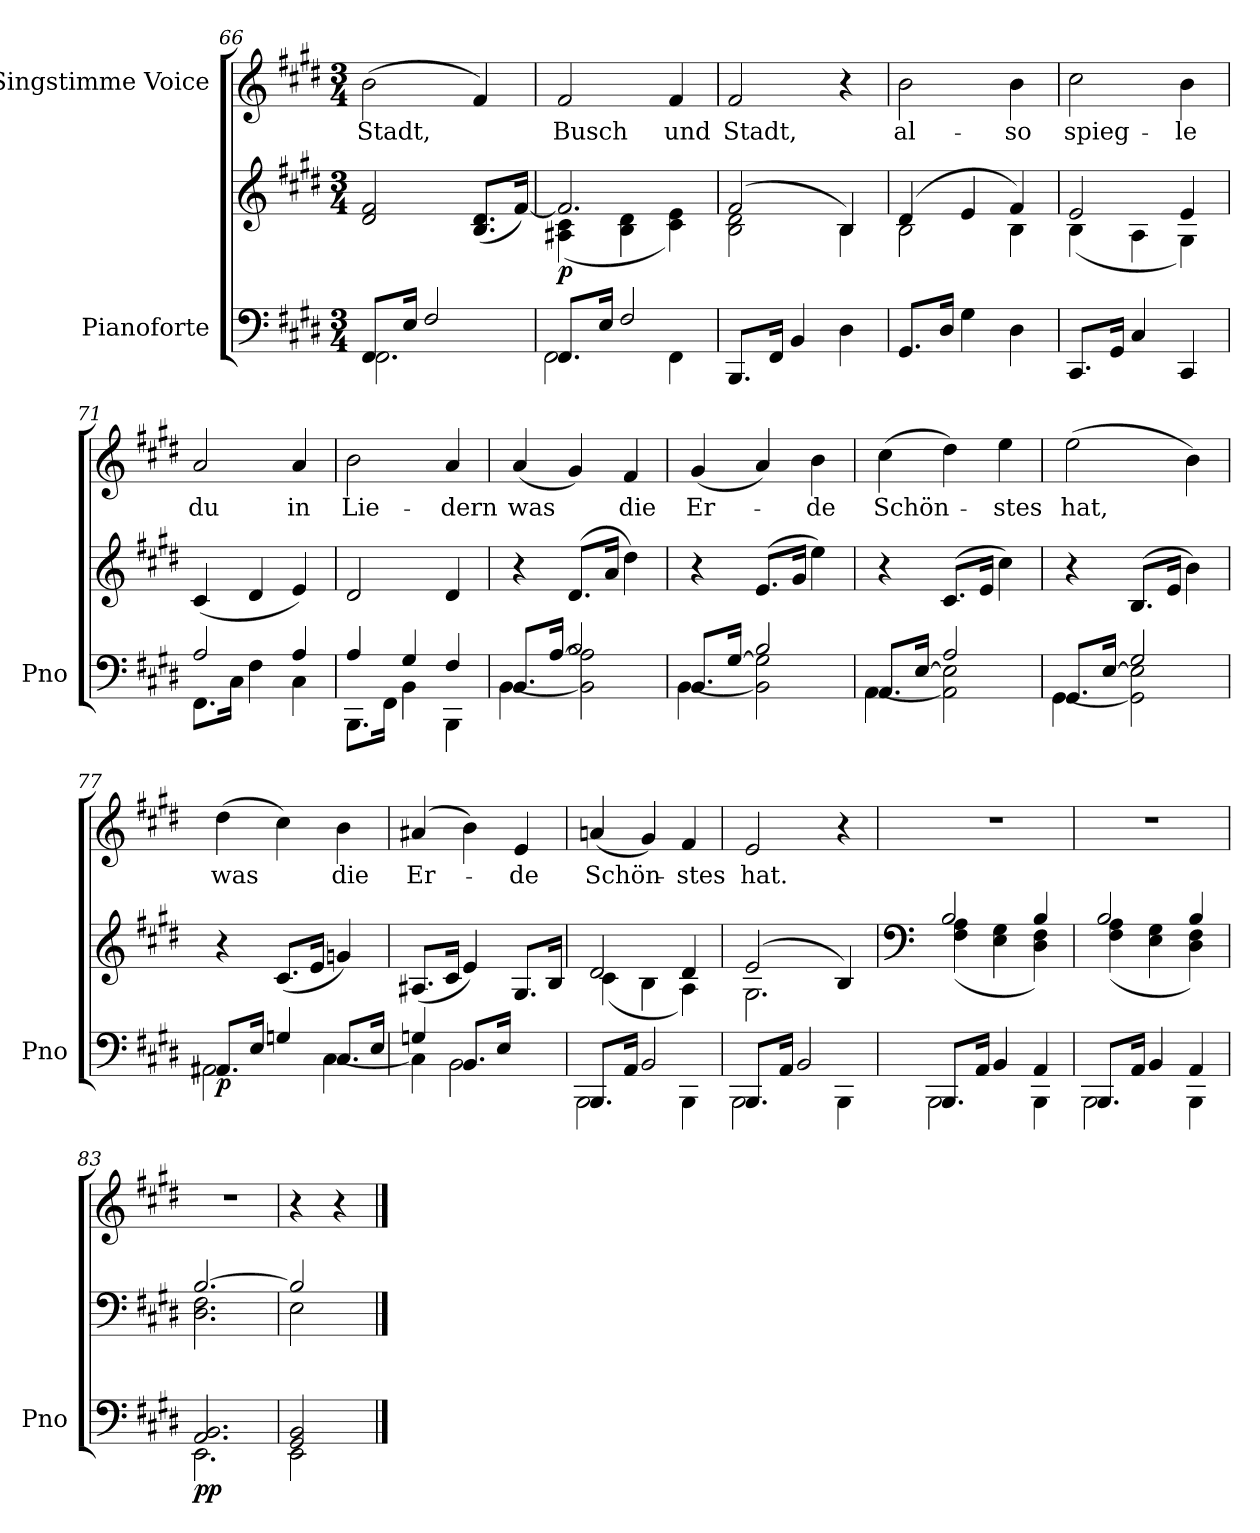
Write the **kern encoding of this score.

**kern	**kern	**dynam	**kern	**text
*part2	*part2	*part2	*part1	*part1
*staff3	*staff2	*staff2/3	*staff1	*staff1
*I"Pianoforte	*	*	*I"Singstimme Voice	*
*I'Pno	*	*	*	*
*clefF4	*clefG2	*	*clefG2	*
*k[f#c#g#d#]	*k[f#c#g#d#]	*	*k[f#c#g#d#]	*
*M3/4	*M3/4	*	*M3/4	*
=66	=66	=66	=66	=66
*^	*	*	*	*
8.FF#/L	2.FF#\	2d#/ 2f#/	.	(2b\	Stadt,
16E/Jk	.	.	.	.	.
2F#/	.	.	.	.	.
.	.	(>8.B/ 8.d#/L	.	4f#/)	.
.	.	[16f#/Jk)	.	.	.
=67	=67	=67	=67	=67	=67
*	*	*^	*	*	*
!	!	!	!	!LO:DY:b	!	!
8.FF#/L	2FF#\	2.f#/]	(4A#X\ 4c#\	p	2f#/	Busch
16E/Jk	.	.	.	.	.	.
2F#/	.	.	4B\ 4d#\	.	.	.
.	4FF#\	.	4c#\ 4e\)	.	4f#/	und
*v	*v	*	*	*	*	*
=68	=68	=68	=68	=68	=68
8.BBB/L	(2f#/	2B\ 2d#\	.	2f#/	Stadt,
16FF#/Jk	.	.	.	.	.
4BB/	.	.	.	.	.
4D#\	4B/)	4B\	.	4r	.
=69	=69	=69	=69	=69	=69
!	!	!	!LO:DY:b=2	!	!
8.GG#/L	(4d#/	2B\	other-dynamics	2b\	al-
16D#/Jk	.	.	.	.	.
4G#\	4e/	.	.	.	.
4D#\	4f#/)	4B\	.	4b\	-so
=70	=70	=70	=70	=70	=70
8.CC#/L	2e/	(4B\	.	2cc#\	spieg-
16GG#/Jk	.	.	.	.	.
4C#/	.	4A\	.	.	.
4CC#/	4e/	4G#\)	.	4b\	-le
*	*v	*v	*	*	*
=71	=71	=71	=71	=71
*^	*	*	*	*
2A/	8.FF#\L	(4c#/	.	2a/	du
.	16C#\Jk	.	.	.	.
.	4F#\	4d#/	.	.	.
4A/	4C#\	4e/)	.	4a/	in
=72	=72	=72	=72	=72	=72
4A/	8.BBB\L	2d#/	.	2b\	Lie-
.	16FF#\Jk	.	.	.	.
4G#/	4BB\	.	.	.	.
4F#/	4BBB\	4d#/	.	4a/	-dern
=73	=73	=73	=73	=73	=73
8.BB/L	[4BB\	4r	.	(4a/	was
[<16A/Jk	.	.	.	.	.
2B/	2BB\] 2A\]	(8.d#/L	.	4g#/)	.
.	.	16a/Jk	.	.	.
.	.	4dd#\)	.	4f#/	die
=74	=74	=74	=74	=74	=74
8.BB/L	[4BB\	4r	.	(4g#/	Er-
[<16G#/Jk	.	.	.	.	.
2B/	2BB\] 2G#\]	(8.e/L	.	4a/)	.
.	.	16g#/Jk	.	.	.
.	.	4ee\)	.	4b\	-de
=75	=75	=75	=75	=75	=75
8.AA/L	[4AA\	4r	.	(4cc#\	Schön-
[<16E/Jk	.	.	.	.	.
2A/	2AA\] 2E\]	(8.c#/L	.	4dd#\)	.
.	.	16e/Jk	.	.	.
.	.	4cc#\)	.	4ee\	-stes
=76	=76	=76	=76	=76	=76
8.GG#/L	[4GG#\	4r	.	(2ee\	hat,
[<16E/Jk	.	.	.	.	.
2G#/	2GG#\] 2E\]	(8.B/L	.	.	.
.	.	16e/Jk	.	.	.
.	.	4b\)	.	4b\)	.
=77	=77	=77	=77	=77	=77
!	!	!	!LO:DY:b=2	!	!
8.AA#X/L	2AA#\	4r	p	(4dd#\	was
16E/Jk	.	.	.	.	.
4Gn/	.	(<8.c#/L	.	4cc#\)	.
.	.	16e/Jk	.	.	.
8.C#/L	[4C#\	4gn/)	.	4b\	die
16E/Jk	.	.	.	.	.
=78	=78	=78	=78	=78	=78
*	*	*^	*	*	*
4Gn/	4C#\]	(<8.A#X/L	2ryy	.	(4a#X/	Er-
.	.	16c#/Jk	.	.	.	.
(8.BB/L	2BB\	4e/)	.	.	4b\)	.
16E/Jk	.	.	.	.	.	.
4ryy	.	4ryy	8.G#/L	.	4e/	-de
.	.	.	16B/Jk)	.	.	.
=79	=79	=79	=79	=79	=79	=79
8.BBB/L	2BBB\	2d#/	(4c#\	.	(4an/	Schön-
16AA/Jk	.	.	.	.	.	.
2BB/	.	.	4B\	.	4g#/)	.
.	4BBB\	4d#/	4A\)	.	4f#/	-stes
=80	=80	=80	=80	=80	=80	=80
8.BBB/L	2BBB\	(2e/	2.G#\	.	2e/	hat.
16AA/Jk	.	.	.	.	.	.
2BB/	.	.	.	.	.	.
.	4BBB\	4B/)	.	.	4r	.
=81	=81	=81	=81	=81	=81	=81
*	*	*clefF4	*	*	*	*
!	!	!	!	!LO:DY:b=2	!	!
8.BBB/L	2BBB\	2B/	(4F#\ 4A\	other-dynamics	2.r	.
16AA/Jk	.	.	.	.	.	.
4BB/	.	.	4E\ 4G#\	.	.	.
4AA/	4BBB\	4B/	4D#\ 4F#\)	.	.	.
=82	=82	=82	=82	=82	=82	=82
8.BBB/L	2BBB\	2B/	(4F#\ 4A\	.	2.r	.
16AA/Jk	.	.	.	.	.	.
4BB/	.	.	4E\ 4G#\	.	.	.
4AA/	4BBB\	4B/	4D#\ 4F#\)	.	.	.
=83	=83	=83	=83	=83	=83	=83
!	!	!	!	!LO:DY:b=2	!	!
2.AA/ 2.BB/	2.EE\	[2.B/	2.D#\ 2.F#\	pp	2.r	.
=84	=84	=84	=84	=84	=84	=84
2GG#/ 2BB/	2EE\	2B/]	2E\	.	4r	.
.	.	.	.	.	4r	.
*v	*v	*	*	*	*	*
*	*v	*v	*	*	*
==	==	==	==	==
*-	*-	*-	*-	*-
